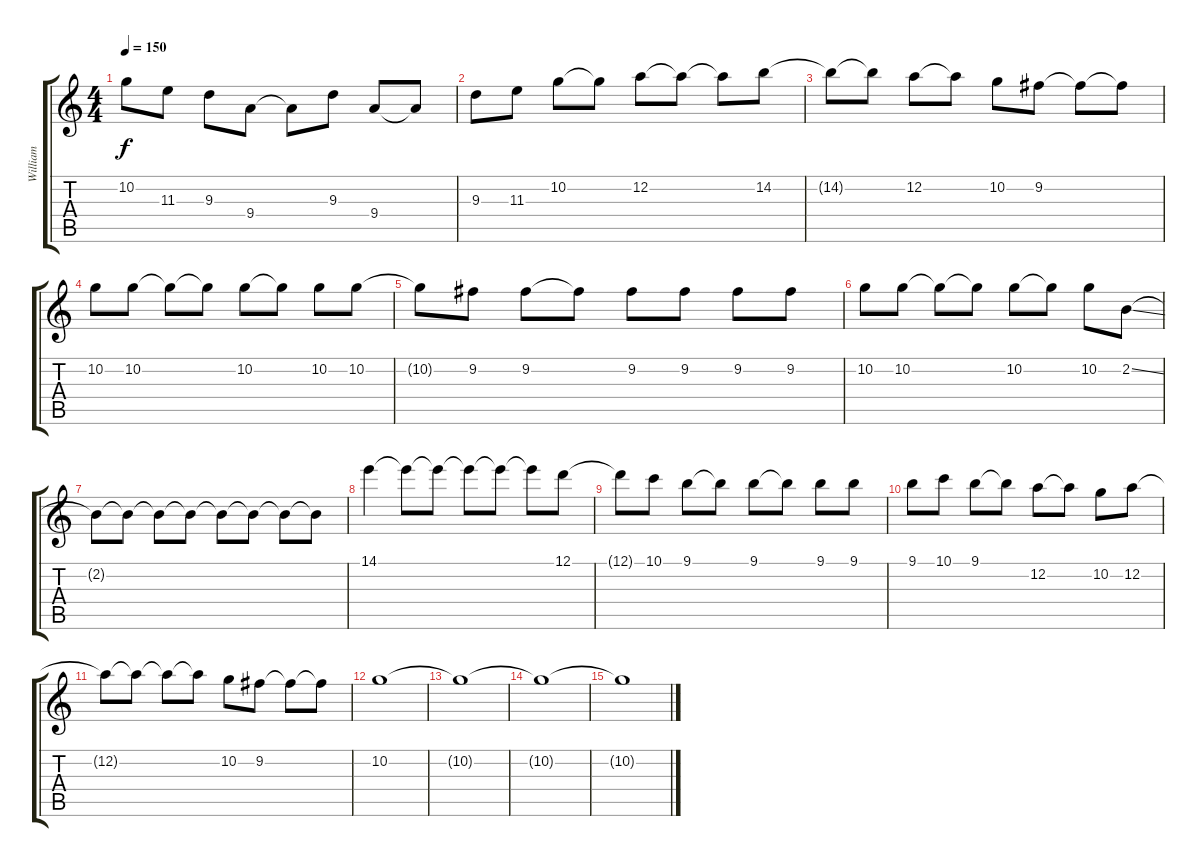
\track ("William" "William") {instrument distortionguitar}
\staff {score tabs}
\tuning (D4 A3 F3 C3 G2 D2) {hide}
\ts (4 4)
\tempo 150
\clef g2
\ks c
10.2{t}.8{dy f} 11.3.8 9.3.8 9.4.8 9.4{t}.8 9.3.8 9.4.8 9.4{t}.8 |
9.3.8 11.3.8 10.2.8 10.2{t}.8 12.2.8 12.2{t}.8 12.2{t}.8 14.2.8 |
14.2{t}.8 14.2{t}.8 12.2.8 12.2{t}.8 10.2.8 9.2.8 9.2{t}.8 9.2{t}.8 |
10.2.8 10.2.8 10.2{t}.8 10.2{t}.8 10.2.8 10.2{t}.8 10.2.8 10.2.8 |
10.2{t}.8 9.2.8 9.2.8 9.2{t}.8 9.2.8 9.2.8 9.2.8 9.2.8 |
10.2.8 10.2.8 10.2{t}.8 10.2{t}.8 10.2.8 10.2{t}.8 10.2.8 2.2{ss}.8 |
2.2{t}.8 2.2{t}.8 2.2{t}.8 2.2{t}.8 2.2{t}.8 2.2{t}.8 2.2{t}.8 2.2{t}.8 |
14.1.4 14.1{t}.8 14.1{t}.8 14.1{t}.8 14.1{t}.8 14.1{t}.8 12.1.8 |
12.1{t}.8 10.1.8 9.1.8 9.1{t}.8 9.1.8 9.1{t}.8 9.1.8 9.1.8 |
9.1.8 10.1.8 9.1.8 9.1{t}.8 12.2.8 12.2{t}.8 10.2.8 12.2.8 |
12.2{t}.8 12.2{t}.8 12.2{t}.8 12.2{t}.8 10.2.8 9.2.8 9.2{t}.8 9.2{t}.8 |
10.2.1 |
10.2{t}.1 |
10.2{t}.1 |
10.2{t}.1
